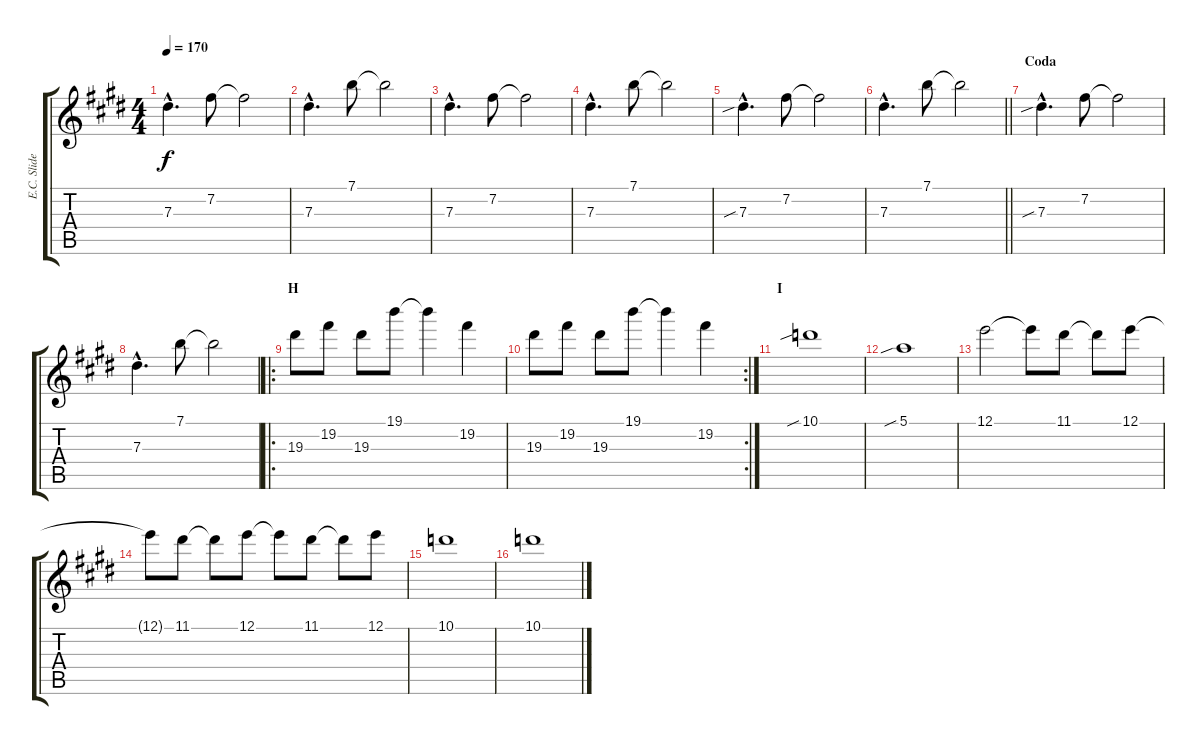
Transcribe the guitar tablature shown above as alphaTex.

\track ("E.C. Slide Guitar I [Slide In E Tuning]" "E.C. Slide") {instrument distortionguitar}
\staff {score tabs}
\tuning (E4 B3 Ab3 E3 B2 E2) {hide}
\ts (4 4)
\tempo 170
\clef g2
\ks e
7.3{hac}.4{d dy f} 7.2.8 7.2{t}.2 |
7.3{hac}.4{d} 7.1.8 7.1{t}.2 |
7.3{hac}.4{d} 7.2.8 7.2{t}.2 |
7.3{hac}.4{d} 7.1.8 7.1{t}.2 |
7.3{sib hac}.4{d} 7.2.8 7.2{t}.2 |
\barLineRight lightlight
7.3{hac}.4{d} 7.1.8 7.1{t}.2 |
\section ("" "Coda")
7.3{sib hac}.4{d} 7.2.8 7.2{t}.2 |
7.3{hac}.4{d} 7.1.8 7.1{t}.2 |
\ro
\section ("" "H")
19.3.8 19.2.8 19.3.8 19.1.8 19.1{t}.4 19.2.4 |
\rc 2
19.3.8 19.2.8 19.3.8 19.1.8 19.1{t}.4 19.2.4 |
\section ("" "I")
10.1{sib}.1 |
5.1{sib}.1 |
12.1.2 12.1{t}.8 11.1.8 11.1{t}.8 12.1.8 |
12.1{t}.8 11.1.8 11.1{t}.8 12.1.8 12.1{t}.8 11.1.8 11.1{t}.8 12.1.8 |
10.1.1 |
10.1.1
